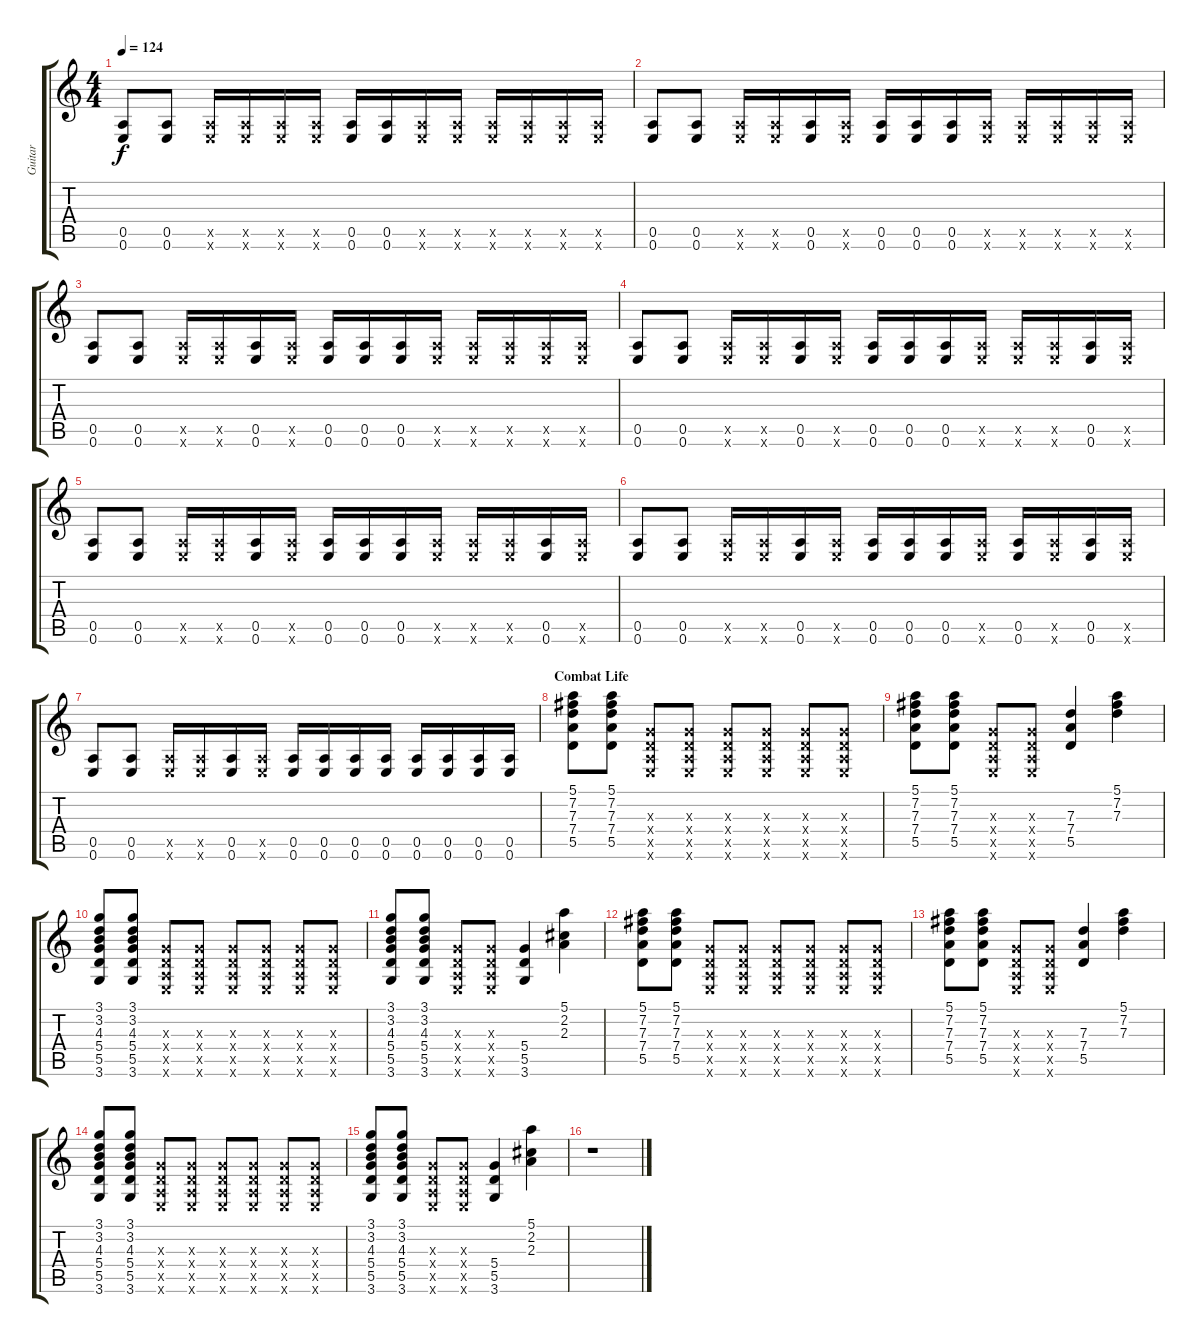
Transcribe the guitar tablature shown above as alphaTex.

\track ("Guitar" "Guitar") {instrument distortionguitar}
\staff {score tabs}
\tuning (E4 B3 G3 D3 A2 E2) {hide}
\ts (4 4)
\tempo 124
\clef g2
\ks c
(0.5 0.6).8{dy f} (0.5 0.6).8 (0.5{x} 0.6{x}).16 (0.5{x} 0.6{x}).16 (0.5{x} 0.6{x}).16 (0.5{x} 0.6{x}).16 (0.5 0.6).16 (0.5 0.6).16 (0.5{x} 0.6{x}).16 (0.5{x} 0.6{x}).16 (0.5{x} 0.6{x}).16 (0.5{x} 0.6{x}).16 (0.5{x} 0.6{x}).16 (0.5{x} 0.6{x}).16 |
(0.5 0.6).8 (0.5 0.6).8 (0.5{x} 0.6{x}).16 (0.5{x} 0.6{x}).16 (0.5 0.6).16 (0.5{x} 0.6{x}).16 (0.5 0.6).16 (0.5 0.6).16 (0.5 0.6).16 (0.5{x} 0.6{x}).16 (0.5{x} 0.6{x}).16 (0.5{x} 0.6{x}).16 (0.5{x} 0.6{x}).16 (0.5{x} 0.6{x}).16 |
(0.5 0.6).8 (0.5 0.6).8 (0.5{x} 0.6{x}).16 (0.5{x} 0.6{x}).16 (0.5 0.6).16 (0.5{x} 0.6{x}).16 (0.5 0.6).16 (0.5 0.6).16 (0.5 0.6).16 (0.5{x} 0.6{x}).16 (0.5{x} 0.6{x}).16 (0.5{x} 0.6{x}).16 (0.5{x} 0.6{x}).16 (0.5{x} 0.6{x}).16 |
(0.5 0.6).8 (0.5 0.6).8 (0.5{x} 0.6{x}).16 (0.5{x} 0.6{x}).16 (0.5 0.6).16 (0.5{x} 0.6{x}).16 (0.5 0.6).16 (0.5 0.6).16 (0.5 0.6).16 (0.5{x} 0.6{x}).16 (0.5{x} 0.6{x}).16 (0.5{x} 0.6{x}).16 (0.5 0.6).16 (0.5{x} 0.6{x}).16 |
(0.5 0.6).8 (0.5 0.6).8 (0.5{x} 0.6{x}).16 (0.5{x} 0.6{x}).16 (0.5 0.6).16 (0.5{x} 0.6{x}).16 (0.5 0.6).16 (0.5 0.6).16 (0.5 0.6).16 (0.5{x} 0.6{x}).16 (0.5{x} 0.6{x}).16 (0.5{x} 0.6{x}).16 (0.5 0.6).16 (0.5{x} 0.6{x}).16 |
(0.5 0.6).8 (0.5 0.6).8 (0.5{x} 0.6{x}).16 (0.5{x} 0.6{x}).16 (0.5 0.6).16 (0.5{x} 0.6{x}).16 (0.5 0.6).16 (0.5 0.6).16 (0.5 0.6).16 (0.5{x} 0.6{x}).16 (0.5 0.6).16 (0.5{x} 0.6{x}).16 (0.5 0.6).16 (0.5{x} 0.6{x}).16 |
(0.5 0.6).8 (0.5 0.6).8 (0.5{x} 0.6{x}).16 (0.5{x} 0.6{x}).16 (0.5 0.6).16 (0.5{x} 0.6{x}).16 (0.5 0.6).16 (0.5 0.6).16 (0.5 0.6).16 (0.5 0.6).16 (0.5 0.6).16 (0.5 0.6).16 (0.5 0.6).16 (0.5 0.6).16 |
\section ("" "Combat Life")
(5.1 7.2 7.3 7.4 5.5).8 (5.1 7.2 7.3 7.4 5.5).8 (0.3{x} 0.4{x} 0.5{x} 0.6{x}).8 (0.3{x} 0.4{x} 0.5{x} 0.6{x}).8 (0.3{x} 0.4{x} 0.5{x} 0.6{x}).8 (0.3{x} 0.4{x} 0.5{x} 0.6{x}).8 (0.3{x} 0.4{x} 0.5{x} 0.6{x}).8 (0.3{x} 0.4{x} 0.5{x} 0.6{x}).8 |
(5.1 7.2 7.3 7.4 5.5).8 (5.1 7.2 7.3 7.4 5.5).8 (0.3{x} 0.4{x} 0.5{x} 0.6{x}).8 (0.3{x} 0.4{x} 0.5{x} 0.6{x}).8 (7.3 7.4 5.5).4 (5.1 7.2 7.3).4 |
(3.1 3.2 4.3 5.4 5.5 3.6).8 (3.1 3.2 4.3 5.4 5.5 3.6).8 (0.3{x} 0.4{x} 0.5{x} 0.6{x}).8 (0.3{x} 0.4{x} 0.5{x} 0.6{x}).8 (0.3{x} 0.4{x} 0.5{x} 0.6{x}).8 (0.3{x} 0.4{x} 0.5{x} 0.6{x}).8 (0.3{x} 0.4{x} 0.5{x} 0.6{x}).8 (0.3{x} 0.4{x} 0.5{x} 0.6{x}).8 |
(3.1 3.2 4.3 5.4 5.5 3.6).8 (3.1 3.2 4.3 5.4 5.5 3.6).8 (0.3{x} 0.4{x} 0.5{x} 0.6{x}).8 (0.3{x} 0.4{x} 0.5{x} 0.6{x}).8 (5.4 5.5 3.6).4 (5.1 2.2 2.3).4 |
(5.1 7.2 7.3 7.4 5.5).8 (5.1 7.2 7.3 7.4 5.5).8 (0.3{x} 0.4{x} 0.5{x} 0.6{x}).8 (0.3{x} 0.4{x} 0.5{x} 0.6{x}).8 (0.3{x} 0.4{x} 0.5{x} 0.6{x}).8 (0.3{x} 0.4{x} 0.5{x} 0.6{x}).8 (0.3{x} 0.4{x} 0.5{x} 0.6{x}).8 (0.3{x} 0.4{x} 0.5{x} 0.6{x}).8 |
(5.1 7.2 7.3 7.4 5.5).8 (5.1 7.2 7.3 7.4 5.5).8 (0.3{x} 0.4{x} 0.5{x} 0.6{x}).8 (0.3{x} 0.4{x} 0.5{x} 0.6{x}).8 (7.3 7.4 5.5).4 (5.1 7.2 7.3).4 |
(3.1 3.2 4.3 5.4 5.5 3.6).8 (3.1 3.2 4.3 5.4 5.5 3.6).8 (0.3{x} 0.4{x} 0.5{x} 0.6{x}).8 (0.3{x} 0.4{x} 0.5{x} 0.6{x}).8 (0.3{x} 0.4{x} 0.5{x} 0.6{x}).8 (0.3{x} 0.4{x} 0.5{x} 0.6{x}).8 (0.3{x} 0.4{x} 0.5{x} 0.6{x}).8 (0.3{x} 0.4{x} 0.5{x} 0.6{x}).8 |
(3.1 3.2 4.3 5.4 5.5 3.6).8 (3.1 3.2 4.3 5.4 5.5 3.6).8 (0.3{x} 0.4{x} 0.5{x} 0.6{x}).8 (0.3{x} 0.4{x} 0.5{x} 0.6{x}).8 (5.4 5.5 3.6).4 (5.1 2.2 2.3).4 |
r.1
